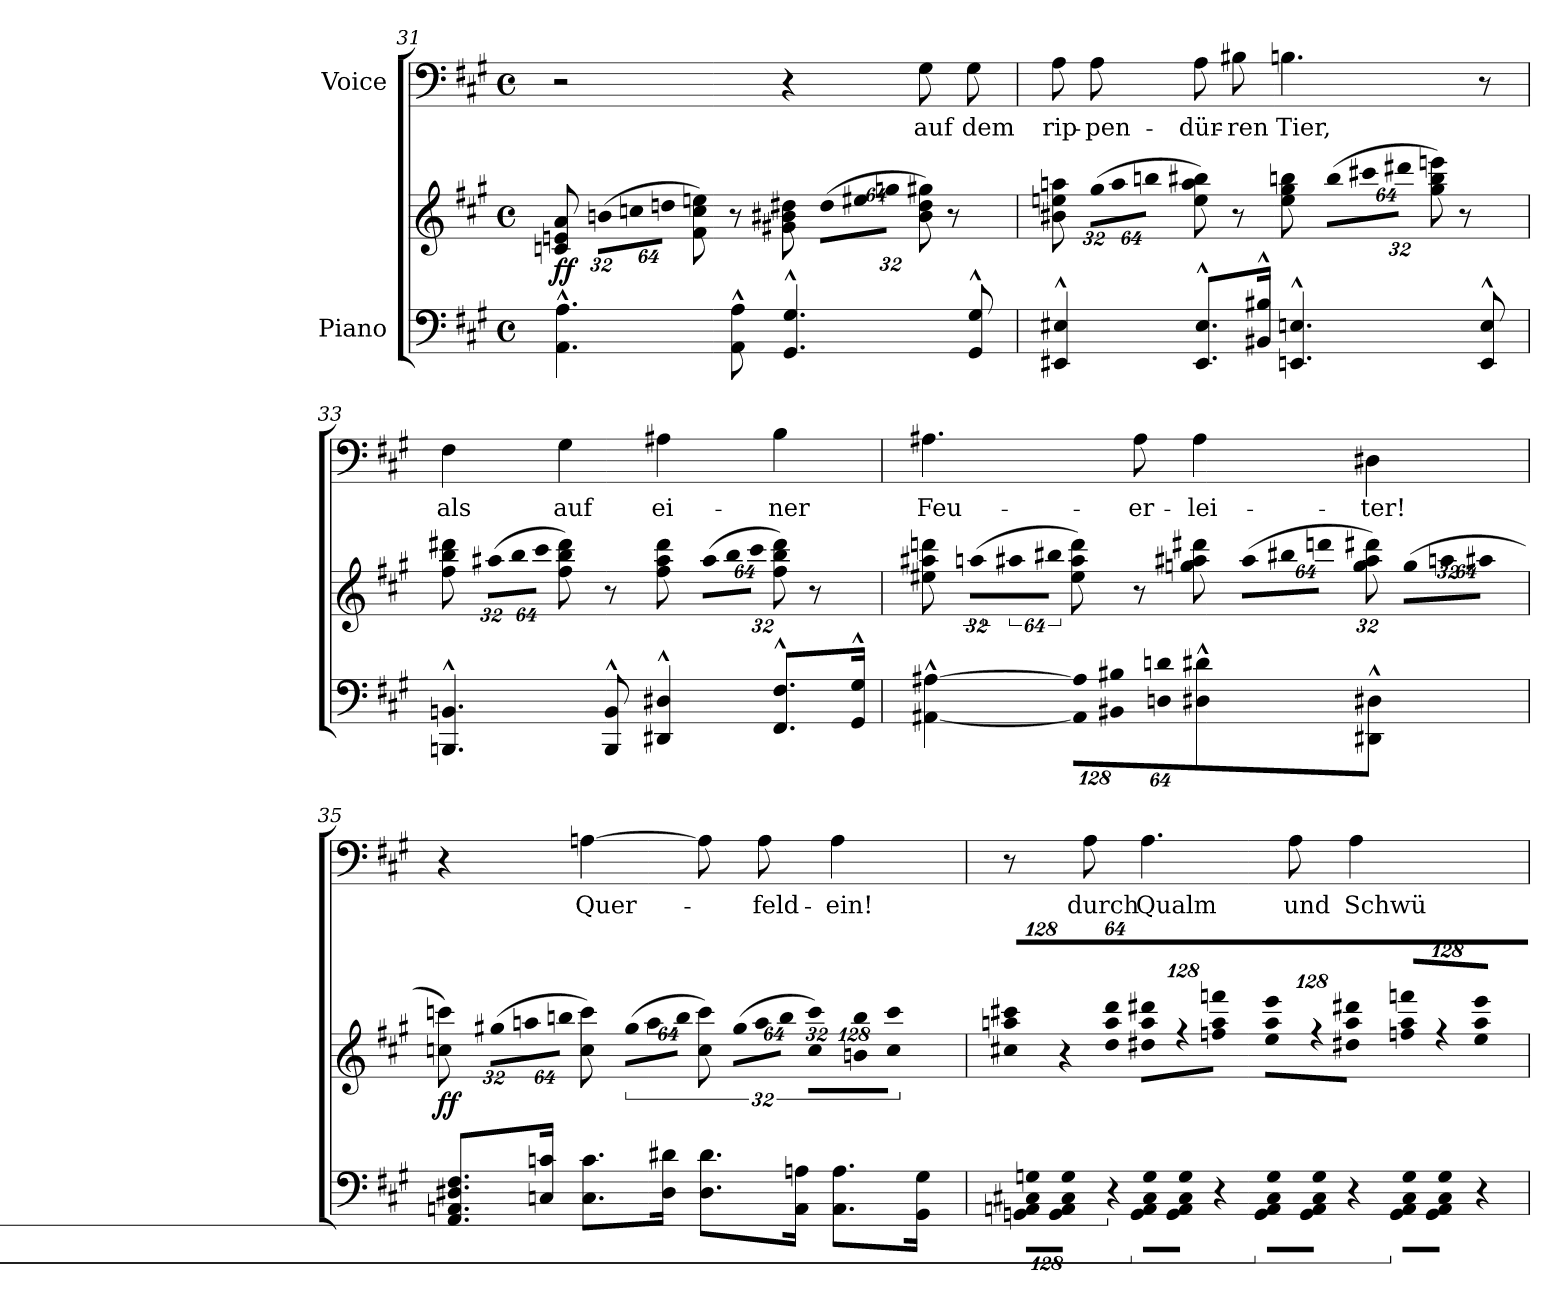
**kern	**kern	**dynam	**kern	**text
*part2	*part2	*part2	*part1	*part1
*staff3	*staff2	*staff2/3	*staff1	*staff1
*I"Piano	*	*	*I"Voice	*
!!LO:PB:g=z
*clefF4	*clefG2	*	*clefF4	*
*k[f#c#g#]	*k[f#c#g#]	*	*k[f#c#g#]	*
*A:	*A:	*	*A:	*
*M4/4	*M4/4	*	*M4/4	*
*met(c)	*met(c)	*	*met(c)	*
=31	=31	=31	=31	=31
1024ryy	8cni/ 8eni 8ai	ff	2r	.
4.AAi\^^ 4.Ai^^	.	.	.	.
*	*Xbrackettup	*	*	*
!	!LO:N:vis=16	!	!	!
.	(512%21bni\LL	.	.	.
!	!LO:N:vis=16	!	!	!
.	1024%43ccni\	.	.	.
!	!LO:N:vis=16	!	!	!
.	1024%43ddni\JJ	.	.	.
.	8f#i\ 8cci 8eeni)	.	.	.
.	8r	.	.	.
8AAi\^^ 8Ai^^	.	.	.	.
.	8g#Xi\ 8b#Xi 8dd#Xi	.	4r	.
4.GG#i/^^ 4.G#i^^	.	.	.	.
!	!LO:N:vis=16	!	!	!
.	(512%21dd#i\LL	.	.	.
!	!LO:N:vis=16	!	!	!
.	1024%43ee#Xi\	.	.	.
!	!LO:N:vis=16	!	!	!
.	1024%43ggni\JJ	.	.	.
!	!	!	!	!LO:LY:b:color=#000000
.	8b#i\ 8dd#i 8gg#Xi)	.	8G#i\	auf
!	!	!	!	!LO:LY:b:color=#000000
.	8r	.	8G#i\	dem
8GG#i/^^ 8G#i^^	.	.	.	.
.	1024ryy	.	1024ryy	.
=32	=32	=32	=32	=32
!	!	!	!	!LO:LY:b:color=#000000
1024ryy	8b#Xi\ 8eeni 8aani	.	8Ai\	rip-
4EE#Xi/^^ 4E#Xi^^	.	.	.	.
!	!LO:N:vis=16	!	!	!
!	!	!	!	!LO:LY:b:color=#000000
.	(512%21gg#i\LL	.	8Ai\	-pen-
!	!LO:N:vis=16	!	!	!
.	1024%43aai\	.	.	.
!	!LO:N:vis=16	!	!	!
.	1024%43bbni\JJ	.	.	.
!	!	!	!	!LO:LY:b:color=#000000
.	8eei\ 8aai 8bb#Xi)	.	8Ai\	-dür-
8.EE#i/^^ 8.E#i^^L	.	.	.	.
!	!	!	!	!LO:LY:b:color=#000000
.	8r	.	8B#Xi\	-ren
16BB#Xi/^^ 16B#Xi^^Jk	.	.	.	.
!	!	!	!	!LO:LY:b:color=#000000
.	8eei\ 8gg#i 8bbni	.	4.Bni\	Tier,
4.EEni/^^ 4.Eni^^	.	.	.	.
!	!LO:N:vis=16	!	!	!
.	(512%21bbi\LL	.	.	.
!	!LO:N:vis=16	!	!	!
.	1024%43ccc#Xi\	.	.	.
!	!LO:N:vis=16	!	!	!
.	1024%43ddd#Xi\JJ	.	.	.
.	8gg#i\ 8bbi 8eeeni)	.	.	.
.	8r	.	8r	.
8EEi/^^ 8Ei^^	.	.	.	.
.	1024ryy	.	1024ryy	.
!!LO:LB:g=z
=33	=33	=33	=33	=33
!	!	!	!	!LO:LY:b:color=#000000
4.BBBni/^^ 4.BBni^^	8ff#i\ 8bbi 8ddd#Xi	.	4F#i\	als
!	!LO:N:vis=16	!	!	!
.	(512%21aa#Xi\LL	.	.	.
!	!LO:N:vis=16	!	!	!
.	1024%43bbi\	.	.	.
!	!LO:N:vis=16	!	!	!
.	1024%43ccc#i\JJ	.	.	.
!	!	!	!	!LO:LY:b:color=#000000
.	8ff#i\ 8bbi 8ddd#i)	.	4G#i\	auf
8BBBi/^^ 8BBi^^	8r	.	.	.
!	!	!	!	!LO:LY:b:color=#000000
4DD#Xi/^^ 4D#Xi^^	8ff#i\ 8aa#i 8ddd#i	.	4A#Xi\	ei-
!	!LO:N:vis=16	!	!	!
.	(512%21aa#i\LL	.	.	.
!	!LO:N:vis=16	!	!	!
.	1024%43bbi\	.	.	.
!	!LO:N:vis=16	!	!	!
.	1024%43ccc#i\JJ	.	.	.
!	!	!	!	!LO:LY:b:color=#000000
8.FF#i/^^ 8.F#i^^L	8ff#i\ 8bbi 8ddd#i)	.	4Bi\	-ner
.	8r	.	.	.
16GG#i/^^ 16G#i^^Jk	.	.	.	.
=34	=34	=34	=34	=34
!	!	!	!	!LO:LY:b:color=#000000
1024ryy	8ee#Xi\ 8aa#Xi 8dddni	.	4.A#Xi\	Feu-
[4AA#Xi\^^ [4A#Xi^^	.	.	.	.
*	*brackettup	*	*	*
!	!LO:N:vis=16	!	!	!
.	(512%21aani\LL	.	.	.
!	!LO:N:vis=16	!	!	!
.	1024%43aa#Xi\	.	.	.
!	!LO:N:vis=16	!	!	!
.	1024%43bb#Xi\JJ	.	.	.
.	8ee#i\ 8aa#i 8dddi)	.	.	.
*Xbrackettup	*	*	*	*
!LO:N:vis=8	!	!	!	!
1024%85AA#i\] 1024%85A#i]L	.	.	.	.
!LO:N:vis=8	!	!	!	!
1024%85BB#Xi\ 1024%85B#Xi	.	.	.	.
!	!	!	!	!LO:LY:b:color=#000000
.	8r	.	8A#i\	-er-
!LO:N:vis=8	!	!	!	!
512%43Dni\ 512%43dniJ	.	.	.	.
!	!	!	!	!LO:LY:b:color=#000000
.	8ggni\ 8aa#Xi 8ddd#Xi	.	4A#i\	-lei-
4D#Xi\^^ 4d#Xi^^	.	.	.	.
*	*Xbrackettup	*	*	*
!	!LO:N:vis=16	!	!	!
.	(512%21aa#i\LL	.	.	.
!	!LO:N:vis=16	!	!	!
.	1024%43bb#Xi\	.	.	.
!	!LO:N:vis=16	!	!	!
.	1024%43dddni\JJ	.	.	.
!	!	!	!	!LO:LY:b:color=#000000
.	8ggi\ 8aa#i 8ddd#Xi)	.	4D#Xi\	-ter!
4DD#Xi/^^ 4D#Xi^^	.	.	.	.
!	!LO:N:vis=16	!	!	!
.	(512%21ggi\LL	.	.	.
!	!LO:N:vis=16	!	!	!
.	1024%43aani\	.	.	.
!	!LO:N:vis=16	!	!	!
.	1024%43aa#Xi\JJ	.	.	.
.	1024ryy	.	1024ryy	.
!!LO:LB:g=z
=35	=35	=35	=35	=35
1024ryy	8ccni\ 8cccni)	ff	4r	.
8.FF#i/ 8.AAni 8.D#Xi 8.F#iL	.	.	.	.
!	!LO:N:vis=16	!	!	!
.	(512%21gg#Xi\LL	.	.	.
!	!LO:N:vis=16	!	!	!
.	1024%43aani\	.	.	.
16Cni/ 16cniJk	.	.	.	.
!	!LO:N:vis=16	!	!	!
.	1024%43bbni\JJ	.	.	.
!	!	!	!	!LO:LY:b:color=#000000
.	8cci\ 8ccci)	.	[4Ani\	Quer-
8.Ci\ 8.ciL	.	.	.	.
*	*brackettup	*	*	*
!	!LO:N:vis=16	!	!	!
.	(512%21gg#i\LL	.	.	.
!	!LO:N:vis=16	!	!	!
.	1024%43aai\	.	.	.
16D#i\ 16d#XiJk	.	.	.	.
!	!LO:N:vis=16	!	!	!
.	1024%43bbi\JJ	.	.	.
.	8cci\ 8ccci)	.	8Ai\]	.
8.D#i\ 8.d#iL	.	.	.	.
*	*Xbrackettup	*	*	*
!	!LO:N:vis=16	!	!	!
!	!	!	!	!LO:LY:b:color=#000000
.	(512%21gg#i\LL	.	8Ai\	-feld-
!	!LO:N:vis=16	!	!	!
.	1024%43aai\	.	.	.
16AAi\ 16AniJk	.	.	.	.
!	!LO:N:vis=16	!	!	!
.	1024%43bbi\JJ	.	.	.
*	*brackettup	*	*	*
!	!LO:N:vis=8	!	!	!
!	!	!	!	!LO:LY:b:color=#000000
.	1024%85cci\ 1024%85ccciL)	.	4Ai\	-ein!
8.AAi\ 8.AiL	.	.	.	.
!	!LO:N:vis=8	!	!	!
.	1024%85bni\ 1024%85bbi	.	.	.
!	!LO:N:vis=8	!	!	!
.	512%43cci\ 512%43ccciJ	.	.	.
16GG#i\ 16G#iJk	.	.	.	.
.	1024ryy	.	1024ryy	.
=36	=36	=36	=36	=36
*	*Xbrackettup	*	*	*
!	!LO:N:vis=8	!	!	!
1024ryy	1024%85cc#Xi/ 1024%85aani 1024%85ccc#XiL	.	8r	.
*brackettup	*	*	*	*
!LO:N:vis=8	!	!	!	!
1024%85GGni\ 1024%85AAni 1024%85C#Xi 1024%85GniL	.	.	.	.
!	!LO:N:vis=8	!	!	!
.	1024%85r	.	.	.
!LO:N:vis=8	!	!	!	!
1024%85GGi\ 1024%85AAi 1024%85C#i 1024%85GiJ	.	.	.	.
!	!	!	!	!LO:LY:b:color=#000000
.	.	.	8Ai\	durch
!	!LO:N:vis=8	!	!	!
.	512%43ddi/ 512%43aai 512%43dddiJ	.	.	.
!LO:N:vis=8	!	!	!	!
512%43r	.	.	.	.
!	!LO:N:vis=8	!	!	!
!	!	!	!	!LO:LY:b:color=#000000
.	1024%85dd#Xi\ 1024%85aai 1024%85ddd#XiL	.	4.Ai\	Qualm
!LO:N:vis=8	!	!	!	!
1024%85GGi\ 1024%85AAi 1024%85C#i 1024%85GiL	.	.	.	.
!	!LO:N:vis=8	!	!	!
.	1024%85r	.	.	.
!LO:N:vis=8	!	!	!	!
1024%85GGi\ 1024%85AAi 1024%85C#i 1024%85GiJ	.	.	.	.
!	!LO:N:vis=8	!	!	!
.	512%43ffni\ 512%43aai 512%43fffniJ	.	.	.
!LO:N:vis=8	!	!	!	!
512%43r	.	.	.	.
!	!LO:N:vis=8	!	!	!
.	1024%85eei\ 1024%85aai 1024%85eeeiL	.	.	.
!LO:N:vis=8	!	!	!	!
1024%85GGi\ 1024%85AAi 1024%85C#i 1024%85GiL	.	.	.	.
!	!LO:N:vis=8	!	!	!
.	1024%85r	.	.	.
!LO:N:vis=8	!	!	!	!
1024%85GGi\ 1024%85AAi 1024%85C#i 1024%85GiJ	.	.	.	.
!	!	!	!	!LO:LY:b:color=#000000
.	.	.	8Ai\	und
!	!LO:N:vis=8	!	!	!
.	512%43dd#Xi\ 512%43aai 512%43ddd#XiJ	.	.	.
!LO:N:vis=8	!	!	!	!
512%43r	.	.	.	.
!	!LO:N:vis=8	!	!	!
!	!	!	!	!LO:LY:b:color=#000000
.	1024%85ffni/ 1024%85aai 1024%85fffniL	.	4Ai\	Schwü-
!LO:N:vis=8	!	!	!	!
1024%85GGi\ 1024%85AAi 1024%85C#i 1024%85GiL	.	.	.	.
!	!LO:N:vis=8	!	!	!
.	1024%85r	.	.	.
!LO:N:vis=8	!	!	!	!
1024%85GGi\ 1024%85AAi 1024%85C#i 1024%85GiJ	.	.	.	.
!	!LO:N:vis=8	!	!	!
.	512%43eei/ 512%43aai 512%43eeeiJ	.	.	.
!LO:N:vis=8	!	!	!	!
512%43r	.	.	.	.
.	1024ryy	.	1024ryy	.
=	=	=	=	=
*-	*-	*-	*-	*-
